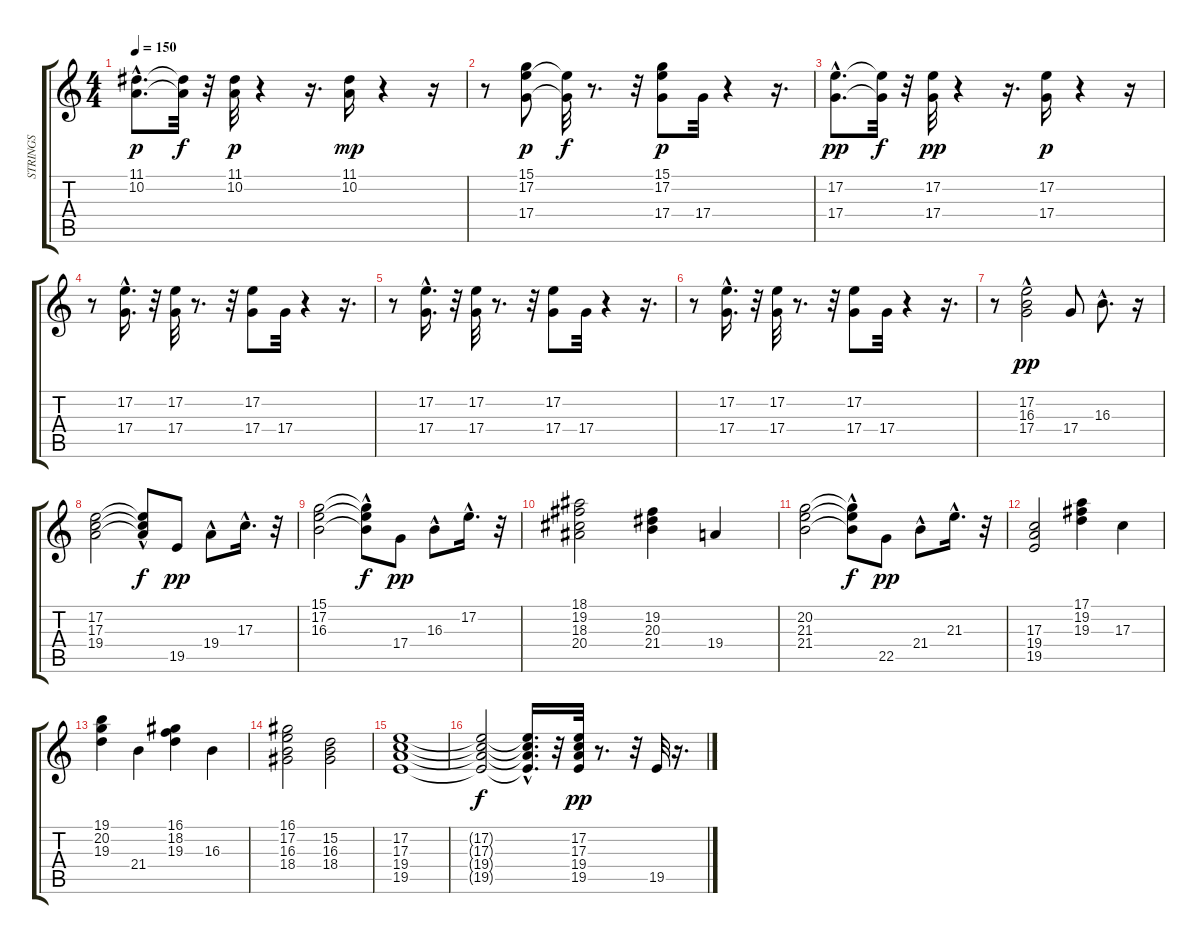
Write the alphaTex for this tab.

\track ("STRINGS" "STRINGS") {instrument stringensemble2}
\staff {score tabs}
\tuning (E4 B3 G3 D3 A2 E2) {hide}
\ts (4 4)
\tempo 150
\clef g2
\ks c
(11.1{hac} 10.2{hac}).8{d dy p} (11.1{t} 10.2{t}).32{dy f} r.32 (11.1 10.2).32{dy p} r.4 r.16{d} (11.1 10.2).16{dy mp} r.4 r.16 |
r.8 (15.1 17.2 17.4).8{dy p} (17.2{t} 17.4{t}).32{dy f} r.8{d} r.32 (15.1 17.2 17.4).8{dy p} 17.4.32 r.4 r.16{d} |
(17.2{hac} 17.4{hac}).8{d dy pp} (17.2{t} 17.4{t}).32{dy f} r.32 (17.2 17.4).32{dy pp} r.4 r.16{d} (17.2 17.4).16{dy p} r.4 r.16 |
r.8 (17.2{hac} 17.4{hac}).16{d} r.32 (17.2 17.4).32 r.8{d} r.32 (17.2 17.4).8 17.4.32 r.4 r.16{d} |
r.8 (17.2{hac} 17.4{hac}).16{d} r.32 (17.2 17.4).32 r.8{d} r.32 (17.2 17.4).8 17.4.32 r.4 r.16{d} |
r.8 (17.2{hac} 17.4{hac}).16{d} r.32 (17.2 17.4).32 r.8{d} r.32 (17.2 17.4).8 17.4.32 r.4 r.16{d} |
r.8 (17.2{hac} 16.3 17.4{hac}).2{dy pp} 17.4.8 16.3{hac}.8{d} r.16 |
(17.2 17.3 19.4).2 (17.2{hac t} 17.3{t} 19.4{t}).8{dy f} 19.5.8{dy pp} 19.4{hac}.8 17.3{hac}.16{d} r.32 |
(15.1 17.2 16.3).2 (15.1{hac t} 17.2{t} 16.3{t}).8{dy f} 17.4.8{dy pp} 16.3{hac}.8 17.2{hac}.16{d} r.32 |
(18.1 19.2 18.3 20.4).2 (19.2 20.3 21.4).4 19.4.4 |
(20.2 21.3 21.4).2 (20.2{hac t} 21.3{t} 21.4{t}).8{dy f} 22.5.8{dy pp} 21.4{hac}.8 21.3{hac}.16{d} r.32 |
(17.3 19.4 19.5).2 (17.1 19.2 19.3).4 17.3.4 |
(19.1 20.2 19.3).4 21.4.4 (16.1 18.2 19.3).4 16.3.4 |
(16.1 17.2 16.3 18.4).2 (15.2 16.3 18.4).2 |
(17.2 17.3 19.4 19.5).1 |
(17.2{t} 17.3{t} 19.4{t} 19.5{t}).2{dy f} (17.2{hac t} 17.3{hac t} 19.4{hac t} 19.5{t}).16{d} r.32 (17.2 17.3 19.4 19.5).32{dy pp} r.8{d} r.32 19.5.32 r.16{d}
